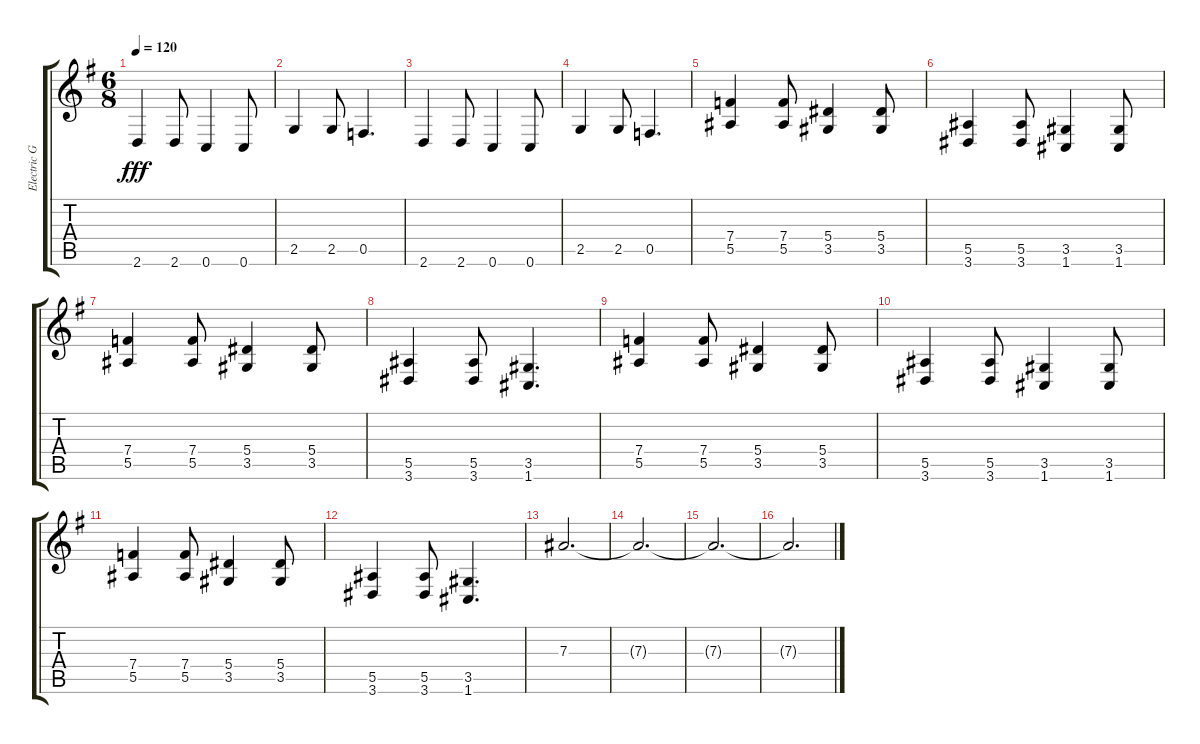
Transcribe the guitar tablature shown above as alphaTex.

\track ("Electric Guitar 2" "Electric G") {instrument distortionguitar}
\staff {score tabs}
\tuning (C4 G3 Eb3 Bb2 F2 C2) {hide}
\ts (6 8)
\tempo 120
\clef g2
\ks eminor
2.6.4{dy fff} 2.6.8 0.6.4 0.6.8 |
2.5.4 2.5.8 0.5.4{d} |
2.6.4 2.6.8 0.6.4 0.6.8 |
2.5.4 2.5.8 0.5.4{d} |
(7.4 5.5).4 (7.4 5.5).8 (5.4 3.5).4 (5.4 3.5).8 |
(5.5 3.6).4 (5.5 3.6).8 (3.5 1.6).4 (3.5 1.6).8 |
(7.4 5.5).4 (7.4 5.5).8 (5.4 3.5).4 (5.4 3.5).8 |
(5.5 3.6).4 (5.5 3.6).8 (3.5 1.6).4{d} |
(7.4 5.5).4 (7.4 5.5).8 (5.4 3.5).4 (5.4 3.5).8 |
(5.5 3.6).4 (5.5 3.6).8 (3.5 1.6).4 (3.5 1.6).8 |
(7.4 5.5).4 (7.4 5.5).8 (5.4 3.5).4 (5.4 3.5).8 |
(5.5 3.6).4 (5.5 3.6).8 (3.5 1.6).4{d} |
7.3.2{d} |
7.3{t}.2{d} |
7.3{t}.2{d} |
7.3{t}.2{d}
